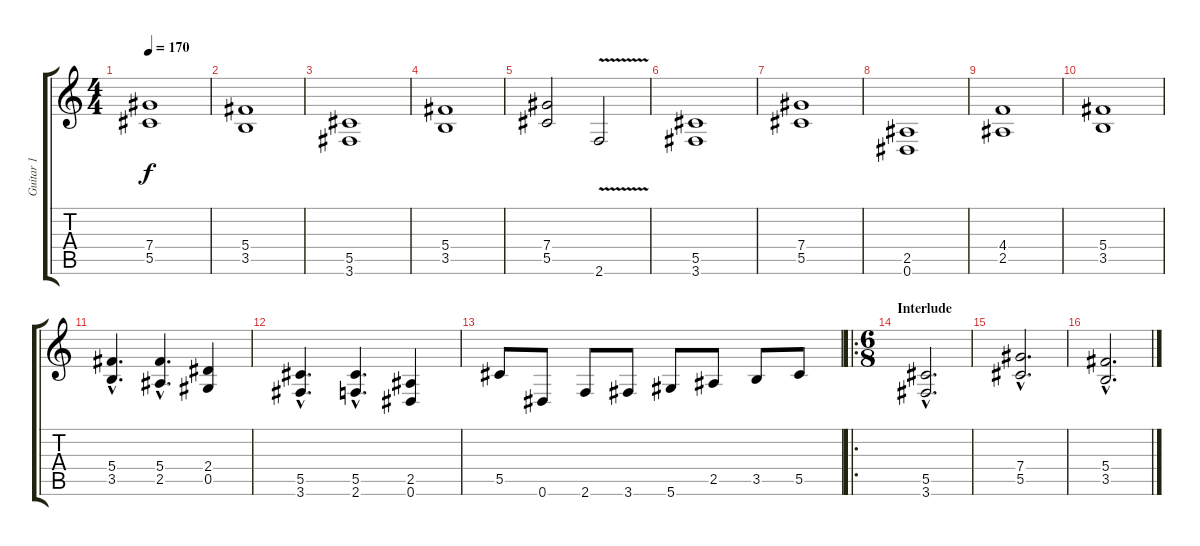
\track ("Guitar 1" "Guitar 1") {instrument distortionguitar}
\staff {score tabs}
\tuning (Eb4 Bb3 Gb3 Db3 Ab2 Eb2) {hide}
\ts (4 4)
\tempo 170
\clef g2
\ks c
(7.4 5.5).1{dy f} |
(5.4 3.5).1 |
(5.5 3.6).1 |
(5.4 3.5).1 |
(7.4 5.5).2 2.6{v}.2 |
(5.5 3.6).1 |
(7.4 5.5).1 |
(2.5 0.6).1 |
(4.4 2.5).1 |
(5.4 3.5).1 |
(5.4{hac} 3.5{hac}).4{d} (5.4{hac} 2.5{hac}).4{d} (2.4 0.5).4 |
(5.5{hac} 3.6{hac}).4{d} (5.5{hac} 2.6{hac}).4{d} (2.5 0.6).4 |
5.5.8 0.6.8 2.6.8 3.6.8 5.6.8 2.5.8 3.5.8 5.5.8 |
\ro
\ts (6 8)
\section ("" "Interlude")
(5.5{hac} 3.6{hac}).2{d} |
(7.4{hac} 5.5{hac}).2{d} |
(5.4{hac} 3.5{hac}).2{d}
